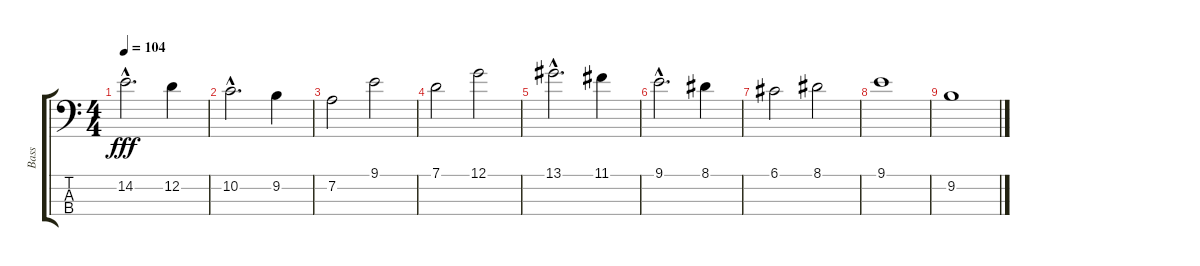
\track ("Bass" "Bass") {instrument acousticbass}
\staff {score tabs}
\tuning (G2 D2 A1 E1) {hide}
\ts (4 4)
\tempo 104
\clef f4
\ks c
14.2{hac}.2{d dy fff} 12.2.4 |
10.2{hac}.2{d} 9.2.4 |
7.2.2 9.1.2 |
7.1.2 12.1.2 |
13.1{hac}.2{d} 11.1.4 |
9.1{hac}.2{d} 8.1.4 |
6.1.2 8.1.2 |
9.1.1 |
9.2.1
